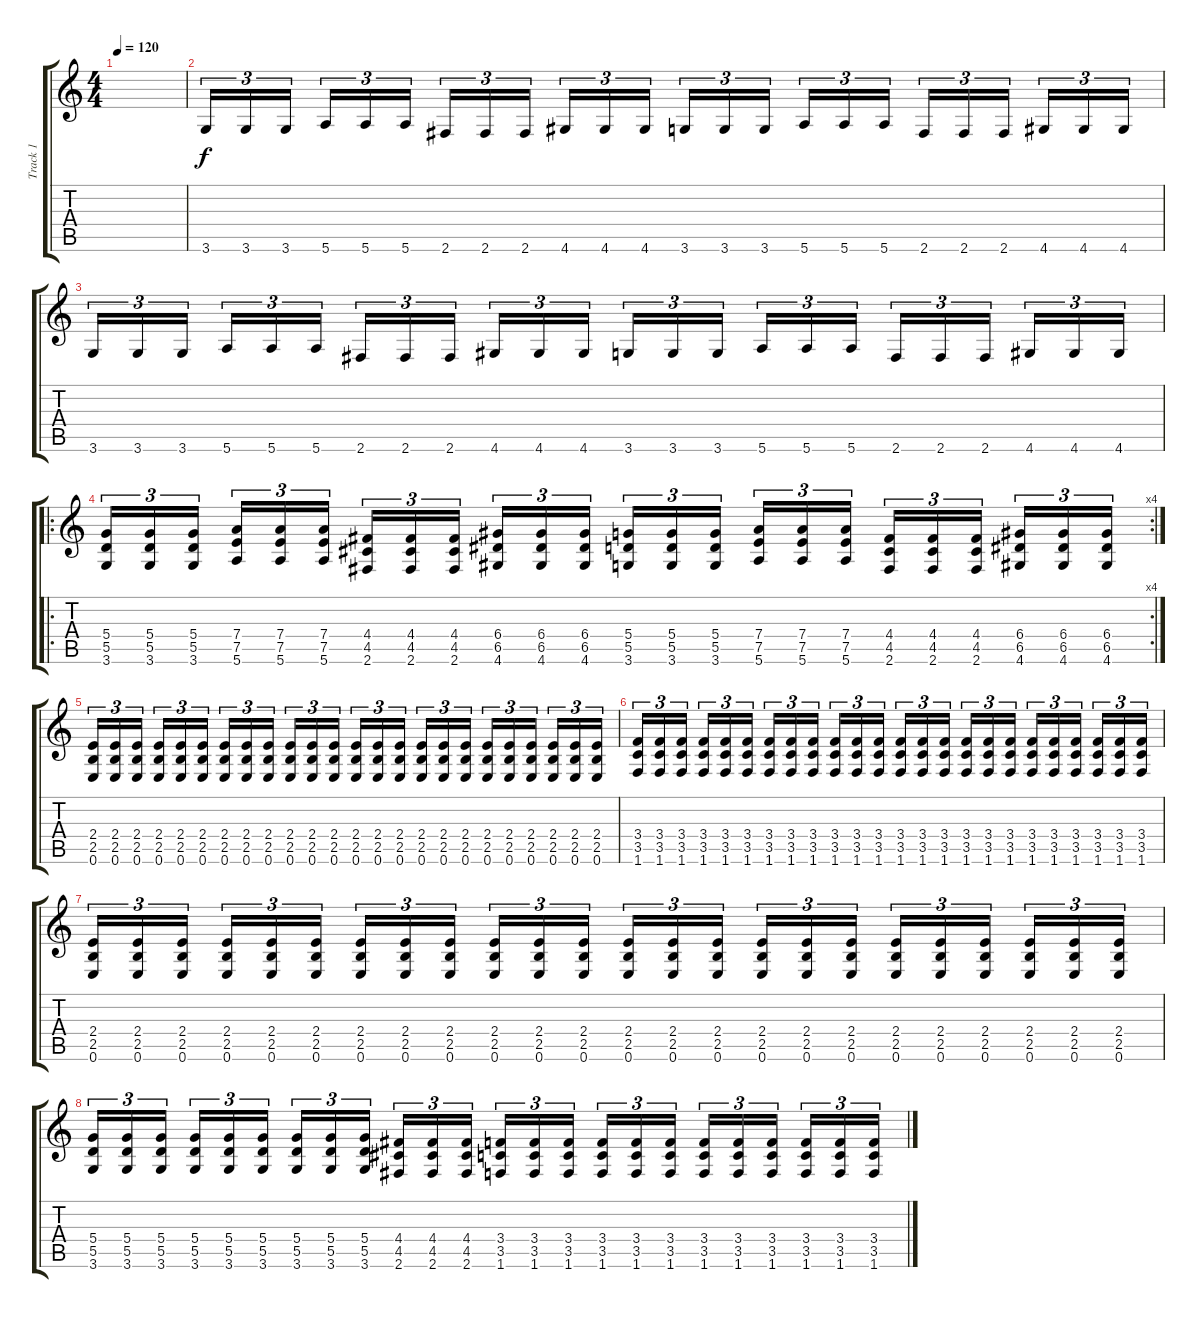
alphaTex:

\track ("Track 1" "Track 1") {instrument overdrivenguitar}
\staff {score tabs}
\tuning (E4 B3 G3 D3 A2 E2) {hide}
\ts (4 4)
\tempo 120
\clef g2
\ks c
|
3.6.16{tu (3 2)} 3.6.16{tu (3 2)} 3.6.16{tu (3 2)} 5.6.16{tu (3 2)} 5.6.16{tu (3 2)} 5.6.16{tu (3 2)} 2.6.16{tu (3 2)} 2.6.16{tu (3 2)} 2.6.16{tu (3 2)} 4.6.16{tu (3 2)} 4.6.16{tu (3 2)} 4.6.16{tu (3 2)} 3.6.16{tu (3 2)} 3.6.16{tu (3 2)} 3.6.16{tu (3 2)} 5.6.16{tu (3 2)} 5.6.16{tu (3 2)} 5.6.16{tu (3 2)} 2.6.16{tu (3 2)} 2.6.16{tu (3 2)} 2.6.16{tu (3 2)} 4.6.16{tu (3 2)} 4.6.16{tu (3 2)} 4.6.16{tu (3 2)} |
3.6.16{tu (3 2)} 3.6.16{tu (3 2)} 3.6.16{tu (3 2)} 5.6.16{tu (3 2)} 5.6.16{tu (3 2)} 5.6.16{tu (3 2)} 2.6.16{tu (3 2)} 2.6.16{tu (3 2)} 2.6.16{tu (3 2)} 4.6.16{tu (3 2)} 4.6.16{tu (3 2)} 4.6.16{tu (3 2)} 3.6.16{tu (3 2)} 3.6.16{tu (3 2)} 3.6.16{tu (3 2)} 5.6.16{tu (3 2)} 5.6.16{tu (3 2)} 5.6.16{tu (3 2)} 2.6.16{tu (3 2)} 2.6.16{tu (3 2)} 2.6.16{tu (3 2)} 4.6.16{tu (3 2)} 4.6.16{tu (3 2)} 4.6.16{tu (3 2)} |
\ro
\rc 4
(5.4 5.5 3.6).16{tu (3 2)} (5.4 5.5 3.6).16{tu (3 2)} (5.4 5.5 3.6).16{tu (3 2)} (7.4 7.5 5.6).16{tu (3 2)} (7.4 7.5 5.6).16{tu (3 2)} (7.4 7.5 5.6).16{tu (3 2)} (4.4 4.5 2.6).16{tu (3 2)} (4.4 4.5 2.6).16{tu (3 2)} (4.4 4.5 2.6).16{tu (3 2)} (6.4 6.5 4.6).16{tu (3 2)} (6.4 6.5 4.6).16{tu (3 2)} (6.4 6.5 4.6).16{tu (3 2)} (5.4 5.5 3.6).16{tu (3 2)} (5.4 5.5 3.6).16{tu (3 2)} (5.4 5.5 3.6).16{tu (3 2)} (7.4 7.5 5.6).16{tu (3 2)} (7.4 7.5 5.6).16{tu (3 2)} (7.4 7.5 5.6).16{tu (3 2)} (4.4 4.5 2.6).16{tu (3 2)} (4.4 4.5 2.6).16{tu (3 2)} (4.4 4.5 2.6).16{tu (3 2)} (6.4 6.5 4.6).16{tu (3 2)} (6.4 6.5 4.6).16{tu (3 2)} (6.4 6.5 4.6).16{tu (3 2)} |
(2.4 2.5 0.6).16{tu (3 2)} (2.4 2.5 0.6).16{tu (3 2)} (2.4 2.5 0.6).16{tu (3 2)} (2.4 2.5 0.6).16{tu (3 2)} (2.4 2.5 0.6).16{tu (3 2)} (2.4 2.5 0.6).16{tu (3 2)} (2.4 2.5 0.6).16{tu (3 2)} (2.4 2.5 0.6).16{tu (3 2)} (2.4 2.5 0.6).16{tu (3 2)} (2.4 2.5 0.6).16{tu (3 2)} (2.4 2.5 0.6).16{tu (3 2)} (2.4 2.5 0.6).16{tu (3 2)} (2.4 2.5 0.6).16{tu (3 2)} (2.4 2.5 0.6).16{tu (3 2)} (2.4 2.5 0.6).16{tu (3 2)} (2.4 2.5 0.6).16{tu (3 2)} (2.4 2.5 0.6).16{tu (3 2)} (2.4 2.5 0.6).16{tu (3 2)} (2.4 2.5 0.6).16{tu (3 2)} (2.4 2.5 0.6).16{tu (3 2)} (2.4 2.5 0.6).16{tu (3 2)} (2.4 2.5 0.6).16{tu (3 2)} (2.4 2.5 0.6).16{tu (3 2)} (2.4 2.5 0.6).16{tu (3 2)} |
(3.4 3.5 1.6).16{tu (3 2)} (3.4 3.5 1.6).16{tu (3 2)} (3.4 3.5 1.6).16{tu (3 2)} (3.4 3.5 1.6).16{tu (3 2)} (3.4 3.5 1.6).16{tu (3 2)} (3.4 3.5 1.6).16{tu (3 2)} (3.4 3.5 1.6).16{tu (3 2)} (3.4 3.5 1.6).16{tu (3 2)} (3.4 3.5 1.6).16{tu (3 2)} (3.4 3.5 1.6).16{tu (3 2)} (3.4 3.5 1.6).16{tu (3 2)} (3.4 3.5 1.6).16{tu (3 2)} (3.4 3.5 1.6).16{tu (3 2)} (3.4 3.5 1.6).16{tu (3 2)} (3.4 3.5 1.6).16{tu (3 2)} (3.4 3.5 1.6).16{tu (3 2)} (3.4 3.5 1.6).16{tu (3 2)} (3.4 3.5 1.6).16{tu (3 2)} (3.4 3.5 1.6).16{tu (3 2)} (3.4 3.5 1.6).16{tu (3 2)} (3.4 3.5 1.6).16{tu (3 2)} (3.4 3.5 1.6).16{tu (3 2)} (3.4 3.5 1.6).16{tu (3 2)} (3.4 3.5 1.6).16{tu (3 2)} |
(2.4 2.5 0.6).16{tu (3 2)} (2.4 2.5 0.6).16{tu (3 2)} (2.4 2.5 0.6).16{tu (3 2)} (2.4 2.5 0.6).16{tu (3 2)} (2.4 2.5 0.6).16{tu (3 2)} (2.4 2.5 0.6).16{tu (3 2)} (2.4 2.5 0.6).16{tu (3 2)} (2.4 2.5 0.6).16{tu (3 2)} (2.4 2.5 0.6).16{tu (3 2)} (2.4 2.5 0.6).16{tu (3 2)} (2.4 2.5 0.6).16{tu (3 2)} (2.4 2.5 0.6).16{tu (3 2)} (2.4 2.5 0.6).16{tu (3 2)} (2.4 2.5 0.6).16{tu (3 2)} (2.4 2.5 0.6).16{tu (3 2)} (2.4 2.5 0.6).16{tu (3 2)} (2.4 2.5 0.6).16{tu (3 2)} (2.4 2.5 0.6).16{tu (3 2)} (2.4 2.5 0.6).16{tu (3 2)} (2.4 2.5 0.6).16{tu (3 2)} (2.4 2.5 0.6).16{tu (3 2)} (2.4 2.5 0.6).16{tu (3 2)} (2.4 2.5 0.6).16{tu (3 2)} (2.4 2.5 0.6).16{tu (3 2)} |
(5.4 5.5 3.6).16{tu (3 2)} (5.4 5.5 3.6).16{tu (3 2)} (5.4 5.5 3.6).16{tu (3 2)} (5.4 5.5 3.6).16{tu (3 2)} (5.4 5.5 3.6).16{tu (3 2)} (5.4 5.5 3.6).16{tu (3 2)} (5.4 5.5 3.6).16{tu (3 2)} (5.4 5.5 3.6).16{tu (3 2)} (5.4 5.5 3.6).16{tu (3 2)} (4.4 4.5 2.6).16{tu (3 2)} (4.4 4.5 2.6).16{tu (3 2)} (4.4 4.5 2.6).16{tu (3 2)} (3.4 3.5 1.6).16{tu (3 2)} (3.4 3.5 1.6).16{tu (3 2)} (3.4 3.5 1.6).16{tu (3 2)} (3.4 3.5 1.6).16{tu (3 2)} (3.4 3.5 1.6).16{tu (3 2)} (3.4 3.5 1.6).16{tu (3 2)} (3.4 3.5 1.6).16{tu (3 2)} (3.4 3.5 1.6).16{tu (3 2)} (3.4 3.5 1.6).16{tu (3 2)} (3.4 3.5 1.6).16{tu (3 2)} (3.4 3.5 1.6).16{tu (3 2)} (3.4 3.5 1.6).16{tu (3 2)}
